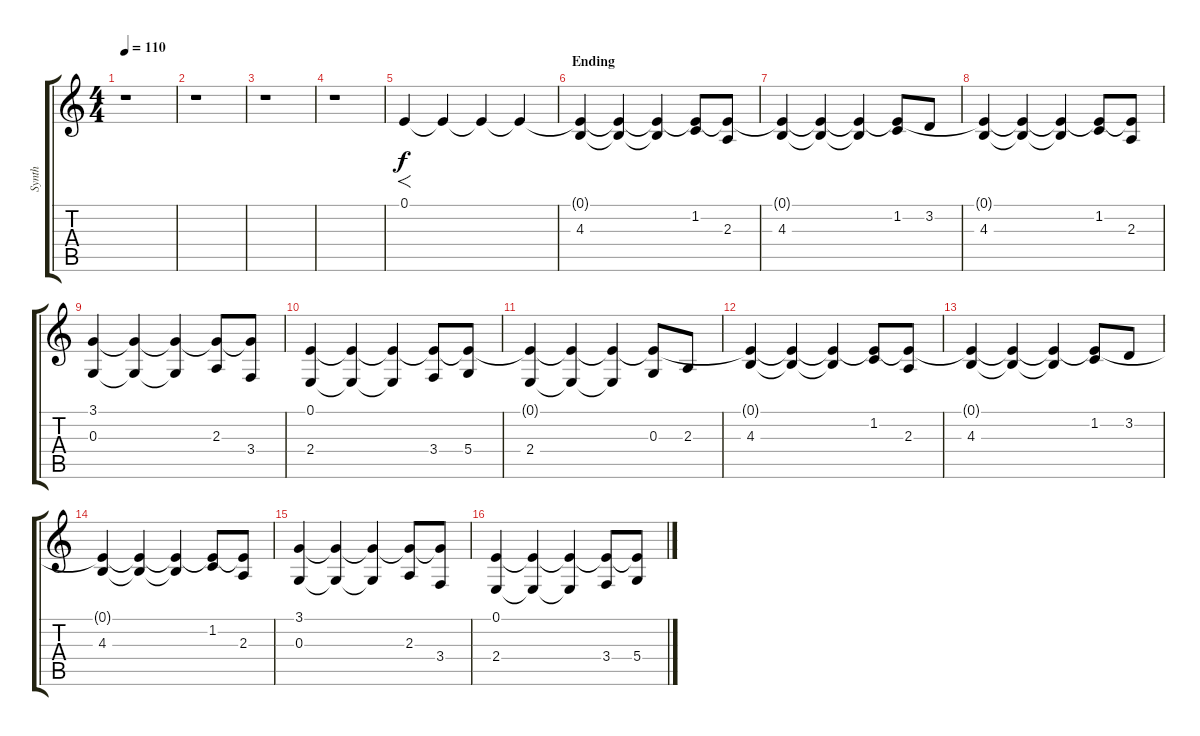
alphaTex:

\track ("Synth " "Synth ") {instrument pad8sweep}
\staff {score tabs}
\tuning (E4 B3 G3 D3 A2 E2) {hide}
\ts (4 4)
\tempo 110
\clef g2
\ks c
r.1{dy f} |
r.1 |
r.1 |
r.1 |
0.1.4{f} 0.1{t}.4 0.1{t}.4 0.1{t}.4 |
\section ("" "Ending")
(0.1{t} 4.3).4 (0.1{t} 4.3{t}).4 (0.1{t} 4.3{t}).4 (0.1{t} 1.2).8 (0.1{t} 2.3).8 |
(0.1{t} 4.3).4 (0.1{t} 4.3{t}).4 (0.1{t} 4.3{t}).4 (0.1{t} 1.2).8 3.2.8 |
(0.1{t} 4.3).4 (0.1{t} 4.3{t}).4 (0.1{t} 4.3{t}).4 (0.1{t} 1.2).8 (0.1{t} 2.3).8 |
(3.1 0.3).4 (3.1{t} 0.3{t}).4 (3.1{t} 0.3{t}).4 (3.1{t} 2.3).8 (3.1{t} 3.4).8 |
(0.1 2.4).4 (0.1{t} 2.4{t}).4 (0.1{t} 2.4{t}).4 (0.1{t} 3.4).8 (0.1{t} 5.4).8 |
(0.1{t} 2.4).4 (0.1{t} 2.4{t}).4 (0.1{t} 2.4{t}).4 (0.1{t} 0.3).8 2.3.8 |
(0.1{t} 4.3).4 (0.1{t} 4.3{t}).4 (0.1{t} 4.3{t}).4 (0.1{t} 1.2).8 (0.1{t} 2.3).8 |
(0.1{t} 4.3).4 (0.1{t} 4.3{t}).4 (0.1{t} 4.3{t}).4 (0.1{t} 1.2).8 3.2.8 |
(0.1{t} 4.3).4 (0.1{t} 4.3{t}).4 (0.1{t} 4.3{t}).4 (0.1{t} 1.2).8 (0.1{t} 2.3).8 |
(3.1 0.3).4 (3.1{t} 0.3{t}).4 (3.1{t} 0.3{t}).4 (3.1{t} 2.3).8 (3.1{t} 3.4).8 |
(0.1 2.4).4 (0.1{t} 2.4{t}).4 (0.1{t} 2.4{t}).4 (0.1{t} 3.4).8 (0.1{t} 5.4).8
